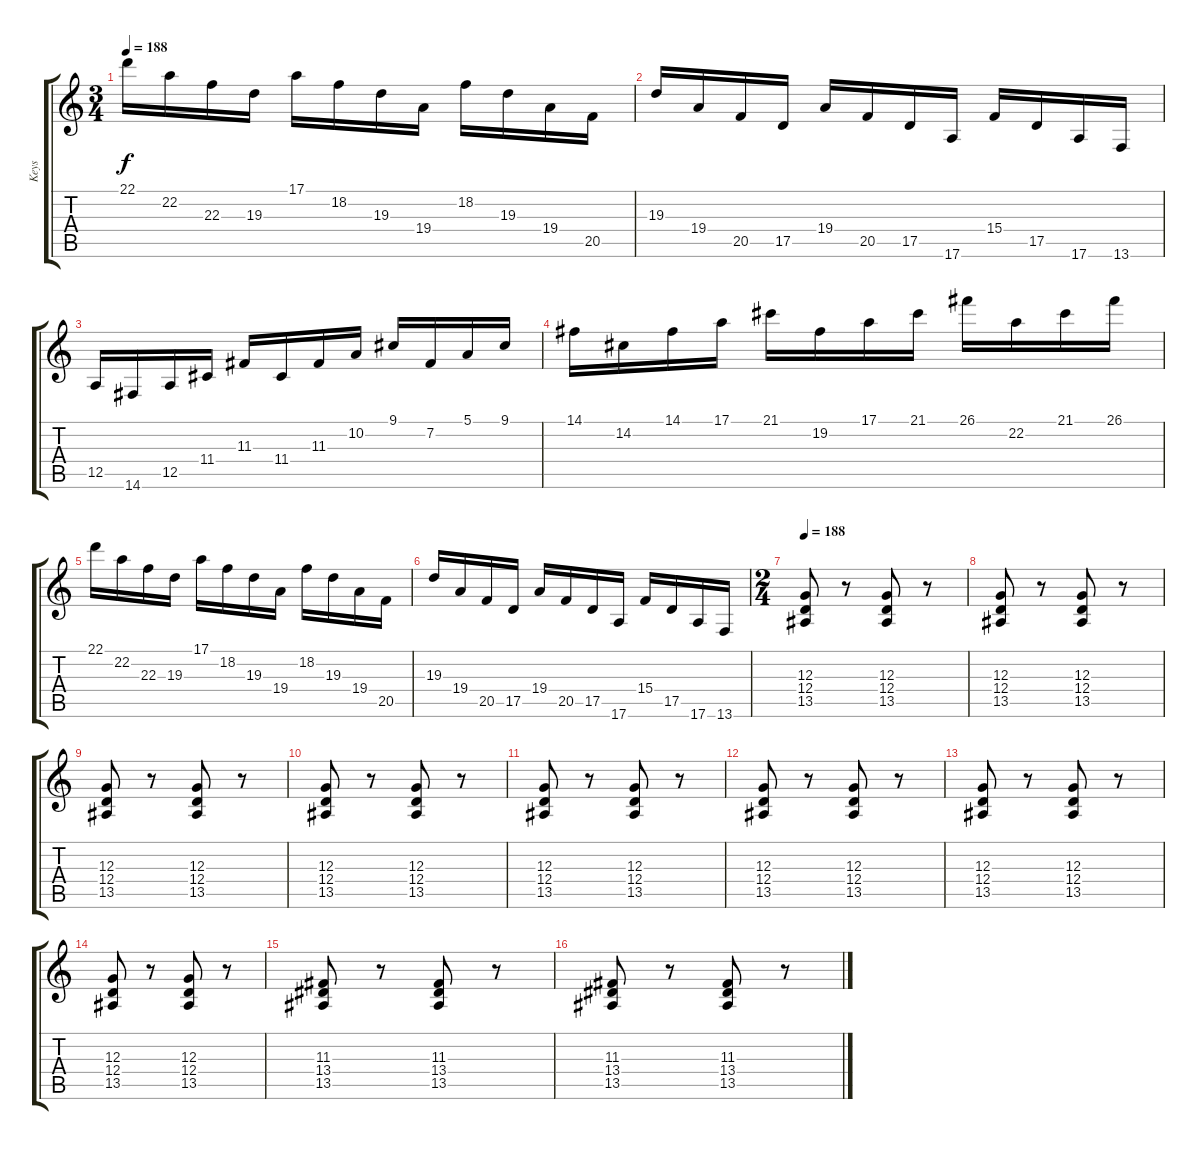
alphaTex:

\track ("Keys" "Keys") {instrument fx8scifi}
\staff {score tabs}
\tuning (E4 B3 G3 D3 A2 E2) {hide}
\ts (3 4)
\tempo 188
\clef g2
\ks c
22.1.16{dy f} 22.2.16 22.3.16 19.3.16 17.1.16 18.2.16 19.3.16 19.4.16 18.2.16 19.3.16 19.4.16 20.5.16 |
19.3.16 19.4.16 20.5.16 17.5.16 19.4.16 20.5.16 17.5.16 17.6.16 15.4.16 17.5.16 17.6.16 13.6.16 |
12.5.16 14.6.16 12.5.16 11.4.16 11.3.16 11.4.16 11.3.16 10.2.16 9.1.16 7.2.16 5.1.16 9.1.16 |
14.1.16 14.2.16 14.1.16 17.1.16 21.1.16 19.2.16 17.1.16 21.1.16 26.1.16 22.2.16 21.1.16 26.1.16 |
22.1.16 22.2.16 22.3.16 19.3.16 17.1.16 18.2.16 19.3.16 19.4.16 18.2.16 19.3.16 19.4.16 20.5.16 |
19.3.16 19.4.16 20.5.16 17.5.16 19.4.16 20.5.16 17.5.16 17.6.16 15.4.16 17.5.16 17.6.16 13.6.16 |
\ts (2 4)
\tempo 188
(12.3 12.4 13.5).8{instrument acousticgrandpiano} r.8 (12.3 12.4 13.5).8 r.8 |
(12.3 12.4 13.5).8 r.8 (12.3 12.4 13.5).8 r.8 |
(12.3 12.4 13.5).8 r.8 (12.3 12.4 13.5).8 r.8 |
(12.3 12.4 13.5).8 r.8 (12.3 12.4 13.5).8 r.8 |
(12.3 12.4 13.5).8 r.8 (12.3 12.4 13.5).8 r.8 |
(12.3 12.4 13.5).8 r.8 (12.3 12.4 13.5).8 r.8 |
(12.3 12.4 13.5).8 r.8 (12.3 12.4 13.5).8 r.8 |
(12.3 12.4 13.5).8 r.8 (12.3 12.4 13.5).8 r.8 |
(11.3 13.4 13.5).8 r.8 (11.3 13.4 13.5).8 r.8 |
(11.3 13.4 13.5).8 r.8 (11.3 13.4 13.5).8 r.8
